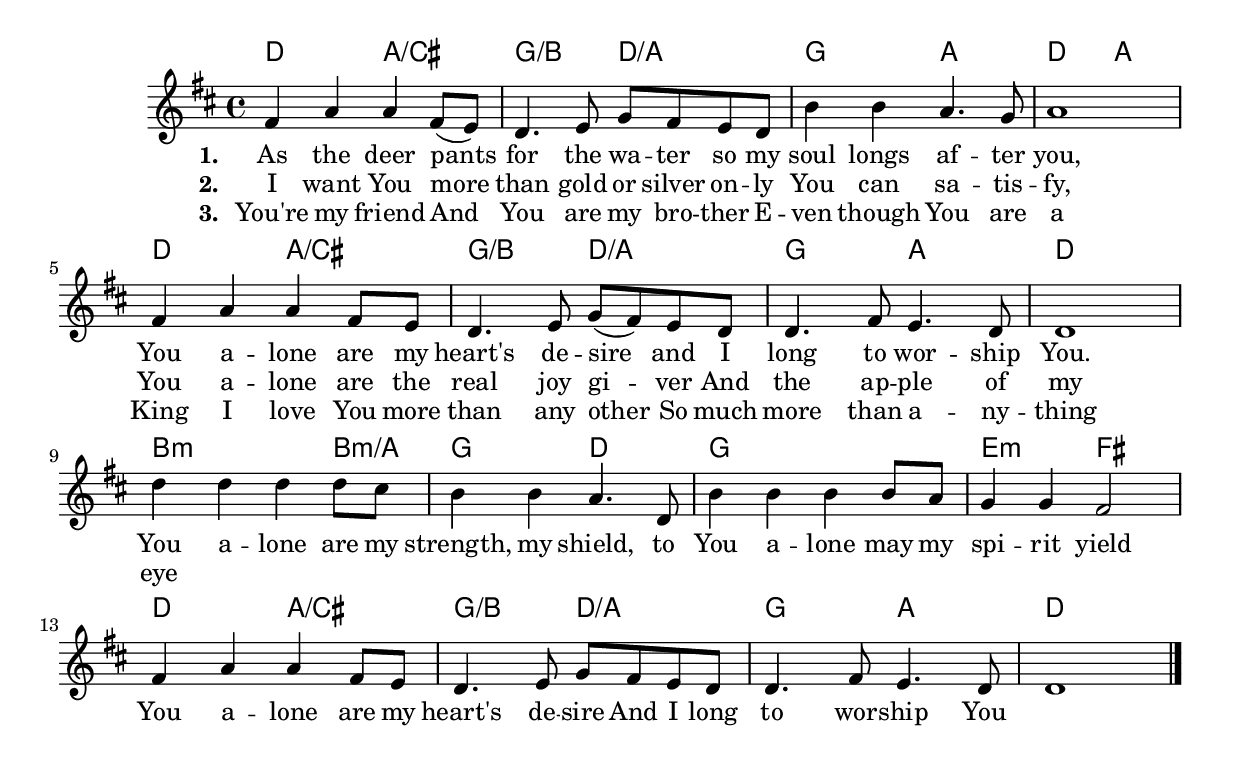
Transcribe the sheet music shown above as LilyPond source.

<<
	\chords { 
		d2 a:/cis | g:/b d:/a | g a | d a |
		d2 a:/cis | g:/b d:/a | g a | d1 |
		b2.:m b4:m/a g2 d | g1 e2:m fis
		d2 a:/cis | g:/b d:/a | g a | d1 |
	}
	\absolute {
		\key d \major

		fis'4 a' a' fis'8 (e') | d'4. e'8 g' fis' e' d' | b'4 b' a'4. g'8 | a'1 | \break

		fis'4 a' a' fis'8 e' | d'4. e'8 g' (fis') e' d' | d'4. fis'8 e'4. d'8 | d'1 |\break
		d''4 d'' d'' d''8 cis'' | b'4 b' a'4. d'8 | b'4 b' b' b'8 a' | g'4 g' fis'2 |\break
		fis'4 a' a' fis'8 e' | d'4. e'8 g' fis' e' d' | d'4. fis'8 e'4. d'8 | d'1 | \bar "|."
	}
	\addlyrics {
		\set stanza = #"1. "
		As the deer pants for the wa -- ter
		so my soul longs af -- ter you,
		You a -- lone are my heart's de -- sire
		and I long to wor -- ship You.
		
		You a -- lone are my strength, my shield,
		to You a -- lone may my spi -- rit yield
		You a -- lone are my heart's de -- sire
		And I long to wor -- ship You
	}
	\addlyrics {
		\set stanza = #"2. "
		I want You more than gold or silver
		on -- ly You can sa -- tis -- fy,
		You a -- lone are the real joy gi -- ver
		And the ap -- ple of my eye
	}
	
	\addlyrics {
		\set stanza = #"3. "
		You're my friend
		And You are my bro -- ther
		E -- ven though You are a King
		I love You more than any other
		So much more than a -- ny -- thing
	}
>>